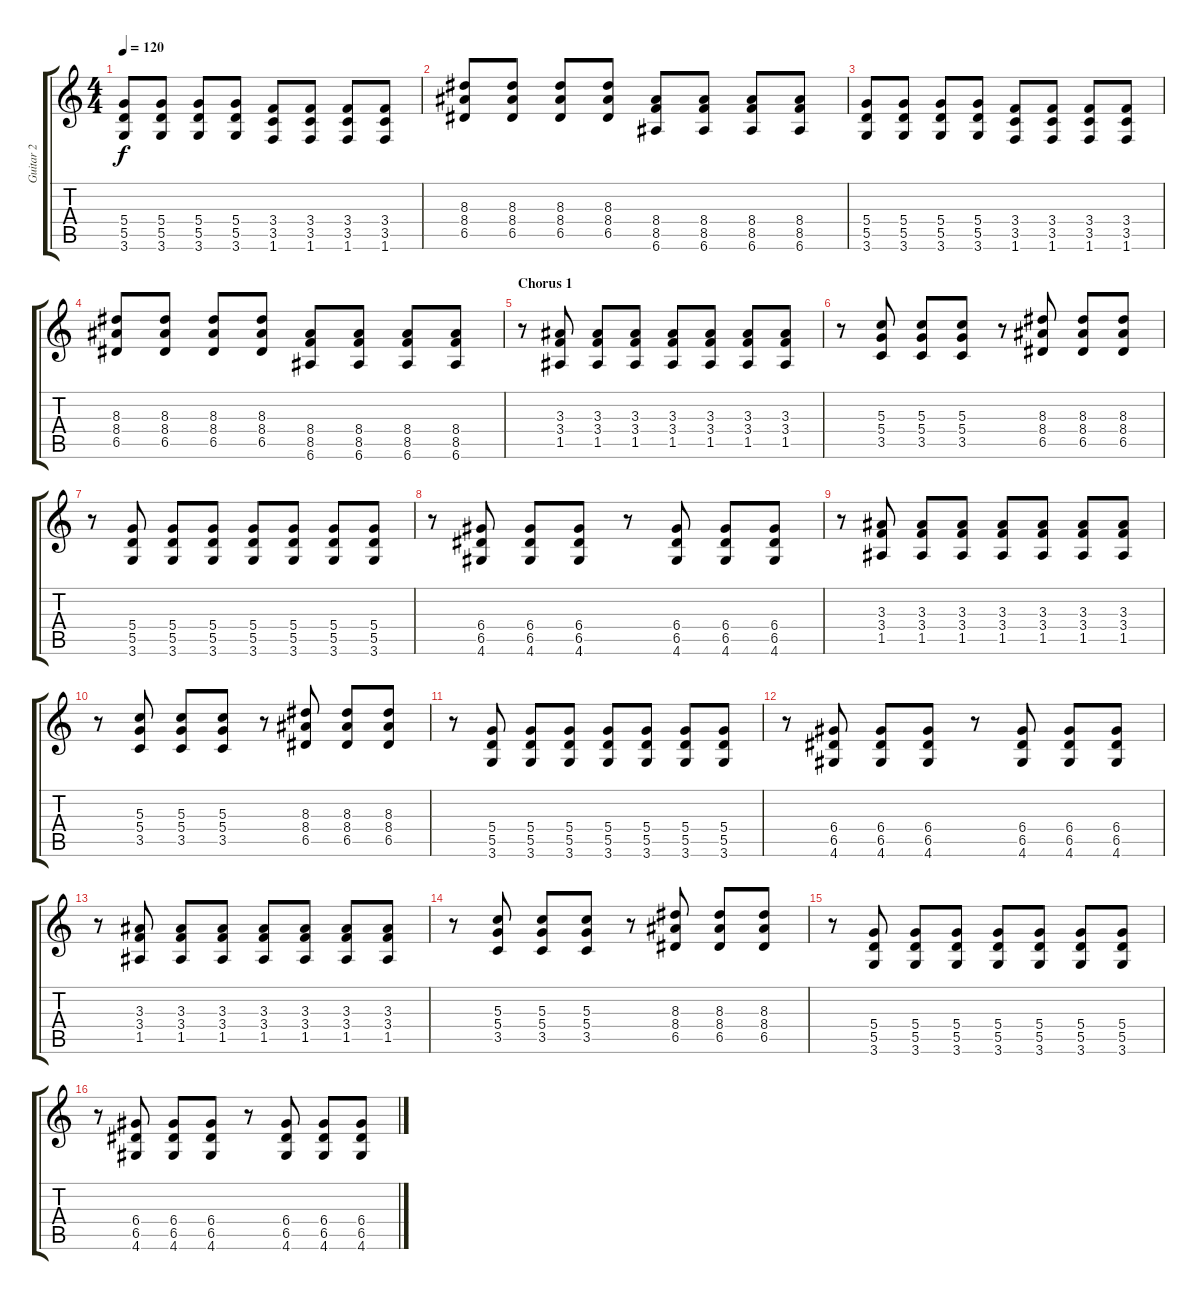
\track ("Guitar 2" "Guitar 2") {instrument acousticguitarsteel}
\staff {score tabs}
\tuning (E4 B3 G3 D3 A2 E2) {hide}
\ts (4 4)
\tempo 120
\clef g2
\ks c
(5.4 5.5 3.6).8{dy f} (5.4 5.5 3.6).8 (5.4 5.5 3.6).8 (5.4 5.5 3.6).8 (3.4 3.5 1.6).8 (3.4 3.5 1.6).8 (3.4 3.5 1.6).8 (3.4 3.5 1.6).8 |
(8.3 8.4 6.5).8 (8.3 8.4 6.5).8 (8.3 8.4 6.5).8 (8.3 8.4 6.5).8 (8.4 8.5 6.6).8 (8.4 8.5 6.6).8 (8.4 8.5 6.6).8 (8.4 8.5 6.6).8 |
(5.4 5.5 3.6).8 (5.4 5.5 3.6).8 (5.4 5.5 3.6).8 (5.4 5.5 3.6).8 (3.4 3.5 1.6).8 (3.4 3.5 1.6).8 (3.4 3.5 1.6).8 (3.4 3.5 1.6).8 |
(8.3 8.4 6.5).8 (8.3 8.4 6.5).8 (8.3 8.4 6.5).8 (8.3 8.4 6.5).8 (8.4 8.5 6.6).8 (8.4 8.5 6.6).8 (8.4 8.5 6.6).8 (8.4 8.5 6.6).8 |
\section ("" "Chorus 1")
r.8 (3.3 3.4 1.5).8 (3.3 3.4 1.5).8 (3.3 3.4 1.5).8 (3.3 3.4 1.5).8 (3.3 3.4 1.5).8 (3.3 3.4 1.5).8 (3.3 3.4 1.5).8 |
r.8 (5.3 5.4 3.5).8 (5.3 5.4 3.5).8 (5.3 5.4 3.5).8 r.8 (8.3 8.4 6.5).8 (8.3 8.4 6.5).8 (8.3 8.4 6.5).8 |
r.8 (5.4 5.5 3.6).8 (5.4 5.5 3.6).8 (5.4 5.5 3.6).8 (5.4 5.5 3.6).8 (5.4 5.5 3.6).8 (5.4 5.5 3.6).8 (5.4 5.5 3.6).8 |
r.8 (6.4 6.5 4.6).8 (6.4 6.5 4.6).8 (6.4 6.5 4.6).8 r.8 (6.4 6.5 4.6).8 (6.4 6.5 4.6).8 (6.4 6.5 4.6).8 |
r.8 (3.3 3.4 1.5).8 (3.3 3.4 1.5).8 (3.3 3.4 1.5).8 (3.3 3.4 1.5).8 (3.3 3.4 1.5).8 (3.3 3.4 1.5).8 (3.3 3.4 1.5).8 |
r.8 (5.3 5.4 3.5).8 (5.3 5.4 3.5).8 (5.3 5.4 3.5).8 r.8 (8.3 8.4 6.5).8 (8.3 8.4 6.5).8 (8.3 8.4 6.5).8 |
r.8 (5.4 5.5 3.6).8 (5.4 5.5 3.6).8 (5.4 5.5 3.6).8 (5.4 5.5 3.6).8 (5.4 5.5 3.6).8 (5.4 5.5 3.6).8 (5.4 5.5 3.6).8 |
r.8 (6.4 6.5 4.6).8 (6.4 6.5 4.6).8 (6.4 6.5 4.6).8 r.8 (6.4 6.5 4.6).8 (6.4 6.5 4.6).8 (6.4 6.5 4.6).8 |
r.8 (3.3 3.4 1.5).8 (3.3 3.4 1.5).8 (3.3 3.4 1.5).8 (3.3 3.4 1.5).8 (3.3 3.4 1.5).8 (3.3 3.4 1.5).8 (3.3 3.4 1.5).8 |
r.8 (5.3 5.4 3.5).8 (5.3 5.4 3.5).8 (5.3 5.4 3.5).8 r.8 (8.3 8.4 6.5).8 (8.3 8.4 6.5).8 (8.3 8.4 6.5).8 |
r.8 (5.4 5.5 3.6).8 (5.4 5.5 3.6).8 (5.4 5.5 3.6).8 (5.4 5.5 3.6).8 (5.4 5.5 3.6).8 (5.4 5.5 3.6).8 (5.4 5.5 3.6).8 |
r.8 (6.4 6.5 4.6).8 (6.4 6.5 4.6).8 (6.4 6.5 4.6).8 r.8 (6.4 6.5 4.6).8 (6.4 6.5 4.6).8 (6.4 6.5 4.6).8
